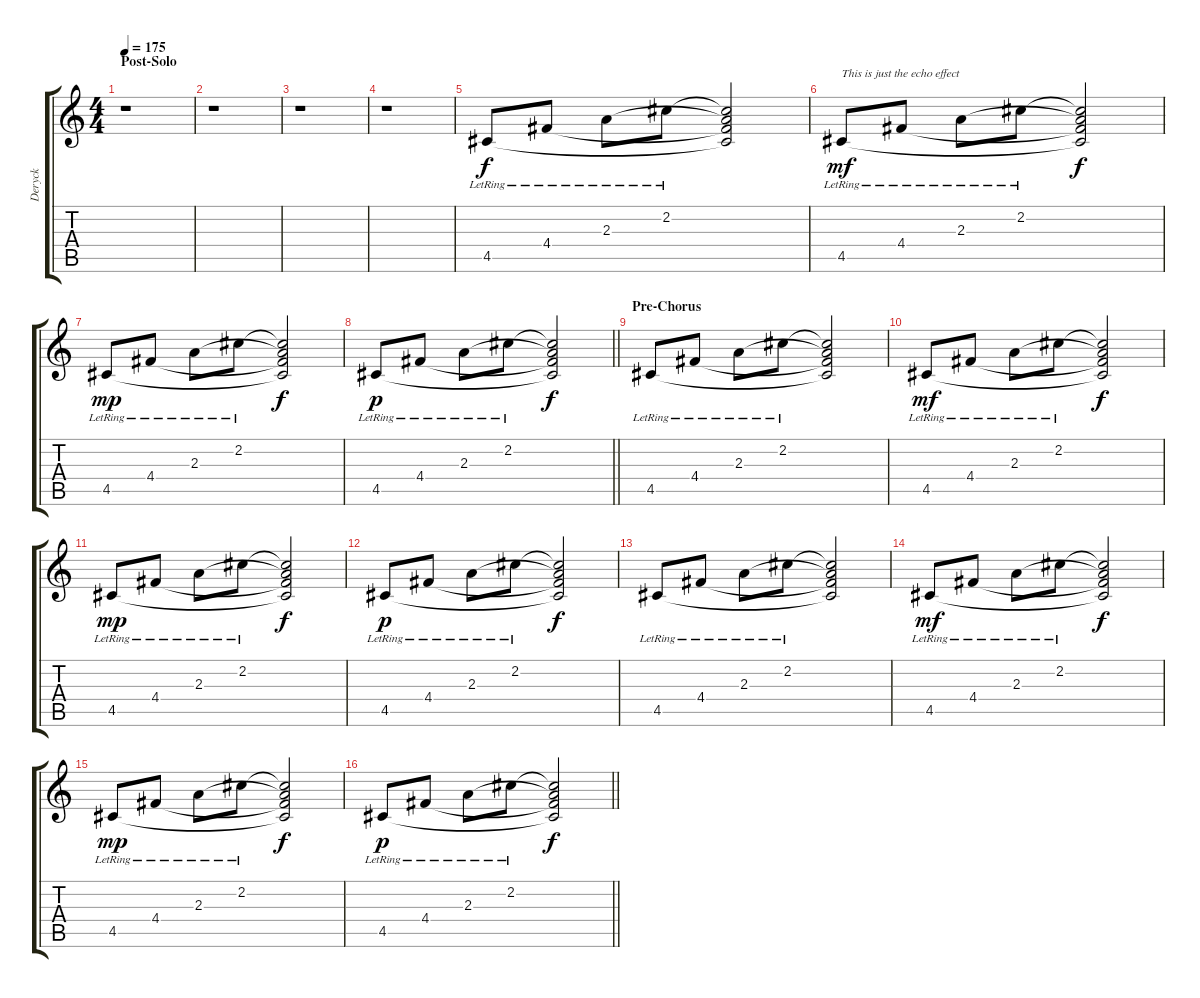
\track ("Deryck" "Deryck") {instrument distortionguitar}
\staff {score tabs}
\tuning (E4 B3 G3 D3 A2 E2) {hide}
\ts (4 4)
\section ("" "Post-Solo")
\tempo 175
\clef g2
\ks c
r.1{dy ff} |
r.1 |
r.1 |
r.1 |
4.5{lr}.8{dy f volume 11} 4.4{lr}.8 2.3{lr}.8 2.2{lr}.8 (2.2{t} 2.3{t} 4.4{t} 4.5{t}).2 |
4.5{lr}.8{txt "This is just the echo effect" dy mf} 4.4{lr}.8 2.3{lr}.8 2.2{lr}.8 (2.2{t} 2.3{t} 4.4{t} 4.5{t}).2{dy f} |
4.5{lr}.8{dy mp} 4.4{lr}.8 2.3{lr}.8 2.2{lr}.8 (2.2{t} 2.3{t} 4.4{t} 4.5{t}).2{dy f} |
\barLineRight lightlight
4.5{lr}.8{dy p} 4.4{lr}.8 2.3{lr}.8 2.2{lr}.8 (2.2{t} 2.3{t} 4.4{t} 4.5{t}).2{dy f} |
\section ("" "Pre-Chorus")
4.5{lr}.8 4.4{lr}.8 2.3{lr}.8 2.2{lr}.8 (2.2{t} 2.3{t} 4.4{t} 4.5{t}).2 |
4.5{lr}.8{dy mf} 4.4{lr}.8 2.3{lr}.8 2.2{lr}.8 (2.2{t} 2.3{t} 4.4{t} 4.5{t}).2{dy f} |
4.5{lr}.8{dy mp} 4.4{lr}.8 2.3{lr}.8 2.2{lr}.8 (2.2{t} 2.3{t} 4.4{t} 4.5{t}).2{dy f} |
4.5{lr}.8{dy p} 4.4{lr}.8 2.3{lr}.8 2.2{lr}.8 (2.2{t} 2.3{t} 4.4{t} 4.5{t}).2{dy f} |
4.5{lr}.8 4.4{lr}.8 2.3{lr}.8 2.2{lr}.8 (2.2{t} 2.3{t} 4.4{t} 4.5{t}).2 |
4.5{lr}.8{dy mf} 4.4{lr}.8 2.3{lr}.8 2.2{lr}.8 (2.2{t} 2.3{t} 4.4{t} 4.5{t}).2{dy f} |
4.5{lr}.8{dy mp} 4.4{lr}.8 2.3{lr}.8 2.2{lr}.8 (2.2{t} 2.3{t} 4.4{t} 4.5{t}).2{dy f} |
\barLineRight lightlight
4.5{lr}.8{dy p} 4.4{lr}.8 2.3{lr}.8 2.2{lr}.8 (2.2{t} 2.3{t} 4.4{t} 4.5{t}).2{dy f}
